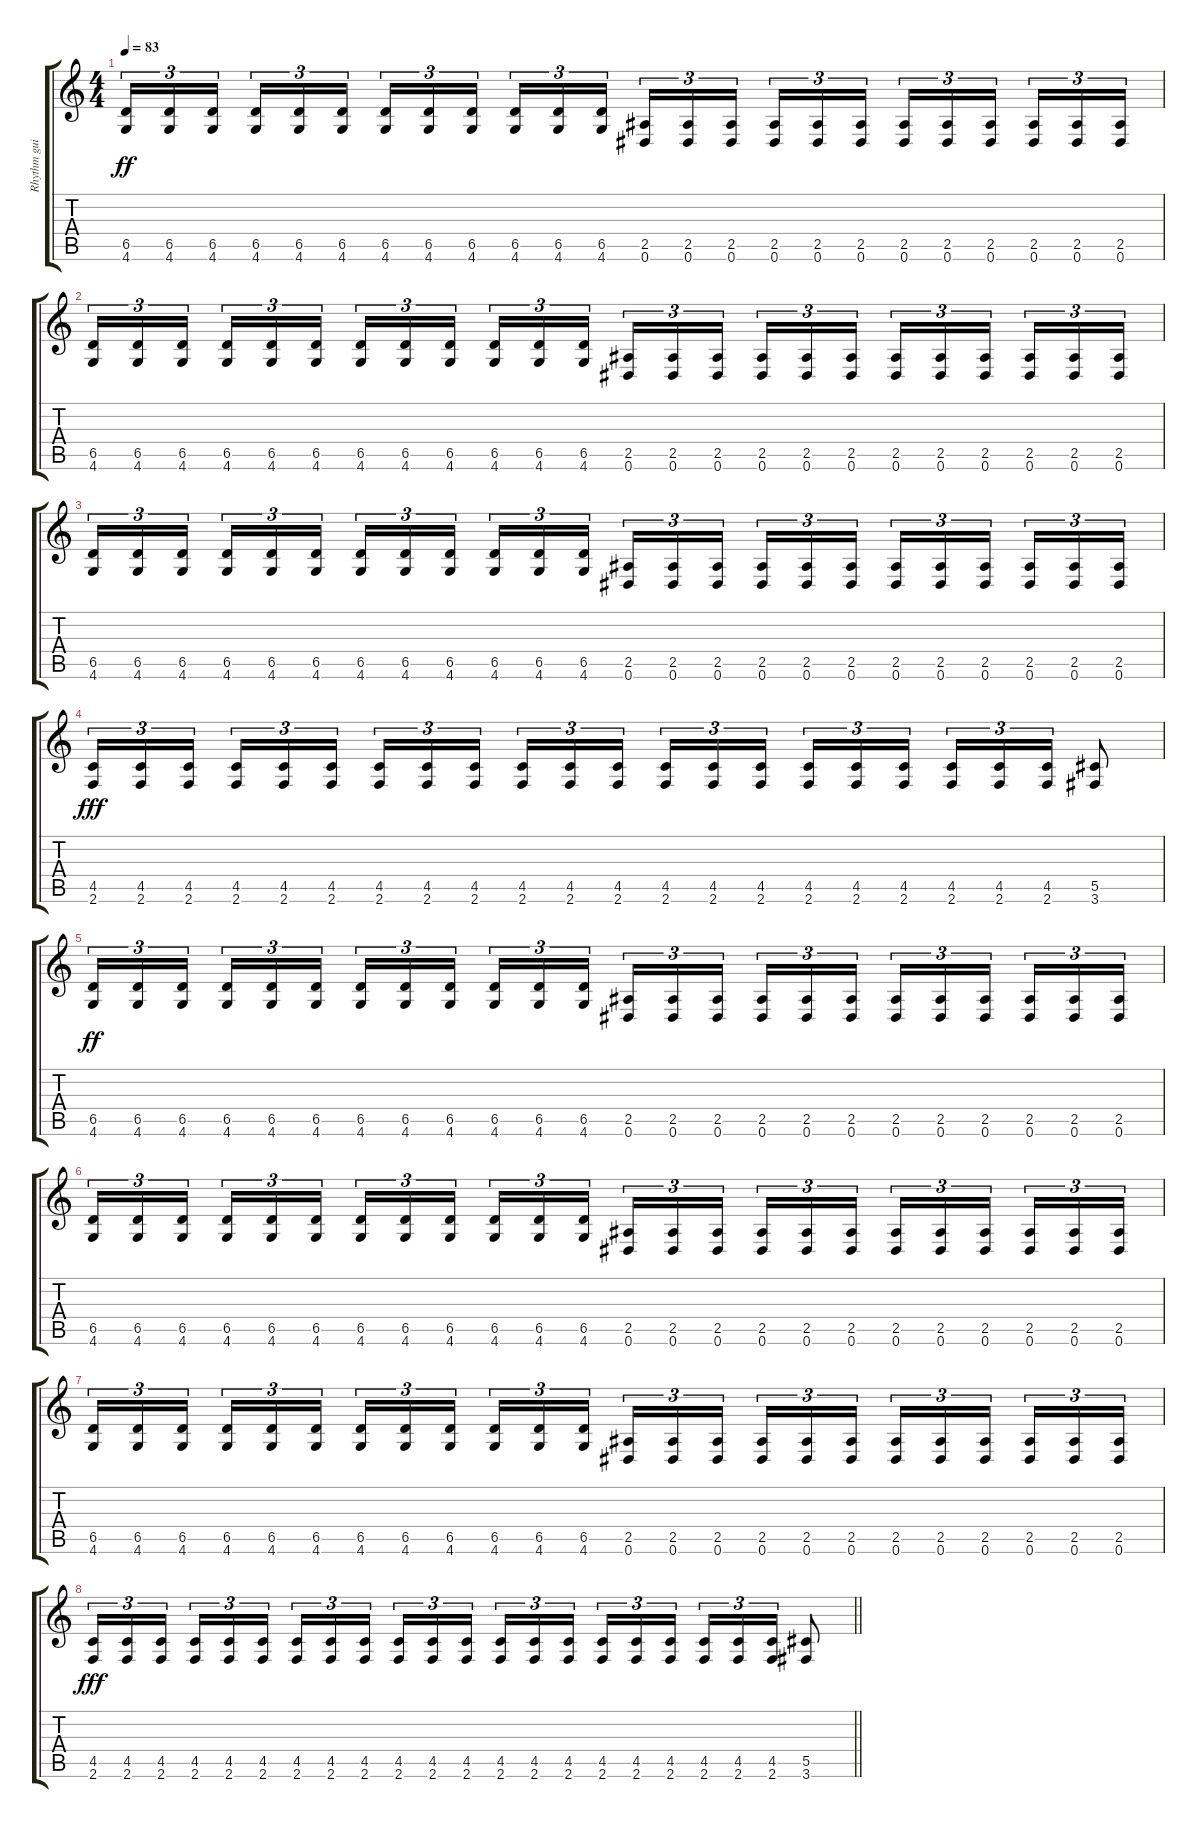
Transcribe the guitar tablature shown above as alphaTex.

\track ("Rhythm guitar - Ari" "Rhythm gui") {instrument distortionguitar}
\staff {score tabs}
\tuning (Eb4 Bb3 Gb3 Db3 Ab2 Eb2) {hide}
\ts (4 4)
\tempo 83
\clef g2
\ks c
(6.5 4.6).16{tu (3 2) dy ff} (6.5 4.6).16{tu (3 2)} (6.5 4.6).16{tu (3 2) beam splitsecondary} (6.5 4.6).16{tu (3 2)} (6.5 4.6).16{tu (3 2)} (6.5 4.6).16{tu (3 2)} (6.5 4.6).16{tu (3 2)} (6.5 4.6).16{tu (3 2)} (6.5 4.6).16{tu (3 2) beam splitsecondary} (6.5 4.6).16{tu (3 2)} (6.5 4.6).16{tu (3 2)} (6.5 4.6).16{tu (3 2)} (2.5 0.6).16{tu (3 2)} (2.5 0.6).16{tu (3 2)} (2.5 0.6).16{tu (3 2) beam splitsecondary} (2.5 0.6).16{tu (3 2)} (2.5 0.6).16{tu (3 2)} (2.5 0.6).16{tu (3 2)} (2.5 0.6).16{tu (3 2)} (2.5 0.6).16{tu (3 2)} (2.5 0.6).16{tu (3 2) beam splitsecondary} (2.5 0.6).16{tu (3 2)} (2.5 0.6).16{tu (3 2)} (2.5 0.6).16{tu (3 2)} |
(6.5 4.6).16{tu (3 2)} (6.5 4.6).16{tu (3 2)} (6.5 4.6).16{tu (3 2) beam splitsecondary} (6.5 4.6).16{tu (3 2)} (6.5 4.6).16{tu (3 2)} (6.5 4.6).16{tu (3 2)} (6.5 4.6).16{tu (3 2)} (6.5 4.6).16{tu (3 2)} (6.5 4.6).16{tu (3 2) beam splitsecondary} (6.5 4.6).16{tu (3 2)} (6.5 4.6).16{tu (3 2)} (6.5 4.6).16{tu (3 2)} (2.5 0.6).16{tu (3 2)} (2.5 0.6).16{tu (3 2)} (2.5 0.6).16{tu (3 2) beam splitsecondary} (2.5 0.6).16{tu (3 2)} (2.5 0.6).16{tu (3 2)} (2.5 0.6).16{tu (3 2)} (2.5 0.6).16{tu (3 2)} (2.5 0.6).16{tu (3 2)} (2.5 0.6).16{tu (3 2) beam splitsecondary} (2.5 0.6).16{tu (3 2)} (2.5 0.6).16{tu (3 2)} (2.5 0.6).16{tu (3 2)} |
(6.5 4.6).16{tu (3 2)} (6.5 4.6).16{tu (3 2)} (6.5 4.6).16{tu (3 2) beam splitsecondary} (6.5 4.6).16{tu (3 2)} (6.5 4.6).16{tu (3 2)} (6.5 4.6).16{tu (3 2)} (6.5 4.6).16{tu (3 2)} (6.5 4.6).16{tu (3 2)} (6.5 4.6).16{tu (3 2) beam splitsecondary} (6.5 4.6).16{tu (3 2)} (6.5 4.6).16{tu (3 2)} (6.5 4.6).16{tu (3 2)} (2.5 0.6).16{tu (3 2)} (2.5 0.6).16{tu (3 2)} (2.5 0.6).16{tu (3 2) beam splitsecondary} (2.5 0.6).16{tu (3 2)} (2.5 0.6).16{tu (3 2)} (2.5 0.6).16{tu (3 2)} (2.5 0.6).16{tu (3 2)} (2.5 0.6).16{tu (3 2)} (2.5 0.6).16{tu (3 2) beam splitsecondary} (2.5 0.6).16{tu (3 2)} (2.5 0.6).16{tu (3 2)} (2.5 0.6).16{tu (3 2)} |
(4.5 2.6).16{tu (3 2) dy fff} (4.5 2.6).16{tu (3 2)} (4.5 2.6).16{tu (3 2) beam splitsecondary} (4.5 2.6).16{tu (3 2)} (4.5 2.6).16{tu (3 2)} (4.5 2.6).16{tu (3 2)} (4.5 2.6).16{tu (3 2)} (4.5 2.6).16{tu (3 2)} (4.5 2.6).16{tu (3 2) beam splitsecondary} (4.5 2.6).16{tu (3 2)} (4.5 2.6).16{tu (3 2)} (4.5 2.6).16{tu (3 2)} (4.5 2.6).16{tu (3 2)} (4.5 2.6).16{tu (3 2)} (4.5 2.6).16{tu (3 2) beam splitsecondary} (4.5 2.6).16{tu (3 2)} (4.5 2.6).16{tu (3 2)} (4.5 2.6).16{tu (3 2)} (4.5 2.6).16{tu (3 2)} (4.5 2.6).16{tu (3 2)} (4.5 2.6).16{tu (3 2)} (5.5 3.6).8 |
(6.5 4.6).16{tu (3 2) dy ff} (6.5 4.6).16{tu (3 2)} (6.5 4.6).16{tu (3 2) beam splitsecondary} (6.5 4.6).16{tu (3 2)} (6.5 4.6).16{tu (3 2)} (6.5 4.6).16{tu (3 2)} (6.5 4.6).16{tu (3 2)} (6.5 4.6).16{tu (3 2)} (6.5 4.6).16{tu (3 2) beam splitsecondary} (6.5 4.6).16{tu (3 2)} (6.5 4.6).16{tu (3 2)} (6.5 4.6).16{tu (3 2)} (2.5 0.6).16{tu (3 2)} (2.5 0.6).16{tu (3 2)} (2.5 0.6).16{tu (3 2) beam splitsecondary} (2.5 0.6).16{tu (3 2)} (2.5 0.6).16{tu (3 2)} (2.5 0.6).16{tu (3 2)} (2.5 0.6).16{tu (3 2)} (2.5 0.6).16{tu (3 2)} (2.5 0.6).16{tu (3 2) beam splitsecondary} (2.5 0.6).16{tu (3 2)} (2.5 0.6).16{tu (3 2)} (2.5 0.6).16{tu (3 2)} |
(6.5 4.6).16{tu (3 2)} (6.5 4.6).16{tu (3 2)} (6.5 4.6).16{tu (3 2) beam splitsecondary} (6.5 4.6).16{tu (3 2)} (6.5 4.6).16{tu (3 2)} (6.5 4.6).16{tu (3 2)} (6.5 4.6).16{tu (3 2)} (6.5 4.6).16{tu (3 2)} (6.5 4.6).16{tu (3 2) beam splitsecondary} (6.5 4.6).16{tu (3 2)} (6.5 4.6).16{tu (3 2)} (6.5 4.6).16{tu (3 2)} (2.5 0.6).16{tu (3 2)} (2.5 0.6).16{tu (3 2)} (2.5 0.6).16{tu (3 2) beam splitsecondary} (2.5 0.6).16{tu (3 2)} (2.5 0.6).16{tu (3 2)} (2.5 0.6).16{tu (3 2)} (2.5 0.6).16{tu (3 2)} (2.5 0.6).16{tu (3 2)} (2.5 0.6).16{tu (3 2) beam splitsecondary} (2.5 0.6).16{tu (3 2)} (2.5 0.6).16{tu (3 2)} (2.5 0.6).16{tu (3 2)} |
(6.5 4.6).16{tu (3 2)} (6.5 4.6).16{tu (3 2)} (6.5 4.6).16{tu (3 2) beam splitsecondary} (6.5 4.6).16{tu (3 2)} (6.5 4.6).16{tu (3 2)} (6.5 4.6).16{tu (3 2)} (6.5 4.6).16{tu (3 2)} (6.5 4.6).16{tu (3 2)} (6.5 4.6).16{tu (3 2) beam splitsecondary} (6.5 4.6).16{tu (3 2)} (6.5 4.6).16{tu (3 2)} (6.5 4.6).16{tu (3 2)} (2.5 0.6).16{tu (3 2)} (2.5 0.6).16{tu (3 2)} (2.5 0.6).16{tu (3 2) beam splitsecondary} (2.5 0.6).16{tu (3 2)} (2.5 0.6).16{tu (3 2)} (2.5 0.6).16{tu (3 2)} (2.5 0.6).16{tu (3 2)} (2.5 0.6).16{tu (3 2)} (2.5 0.6).16{tu (3 2) beam splitsecondary} (2.5 0.6).16{tu (3 2)} (2.5 0.6).16{tu (3 2)} (2.5 0.6).16{tu (3 2)} |
\barLineRight lightlight
(4.5 2.6).16{tu (3 2) dy fff} (4.5 2.6).16{tu (3 2)} (4.5 2.6).16{tu (3 2) beam splitsecondary} (4.5 2.6).16{tu (3 2)} (4.5 2.6).16{tu (3 2)} (4.5 2.6).16{tu (3 2)} (4.5 2.6).16{tu (3 2)} (4.5 2.6).16{tu (3 2)} (4.5 2.6).16{tu (3 2) beam splitsecondary} (4.5 2.6).16{tu (3 2)} (4.5 2.6).16{tu (3 2)} (4.5 2.6).16{tu (3 2)} (4.5 2.6).16{tu (3 2)} (4.5 2.6).16{tu (3 2)} (4.5 2.6).16{tu (3 2) beam splitsecondary} (4.5 2.6).16{tu (3 2)} (4.5 2.6).16{tu (3 2)} (4.5 2.6).16{tu (3 2)} (4.5 2.6).16{tu (3 2)} (4.5 2.6).16{tu (3 2)} (4.5 2.6).16{tu (3 2)} (5.5 3.6).8
